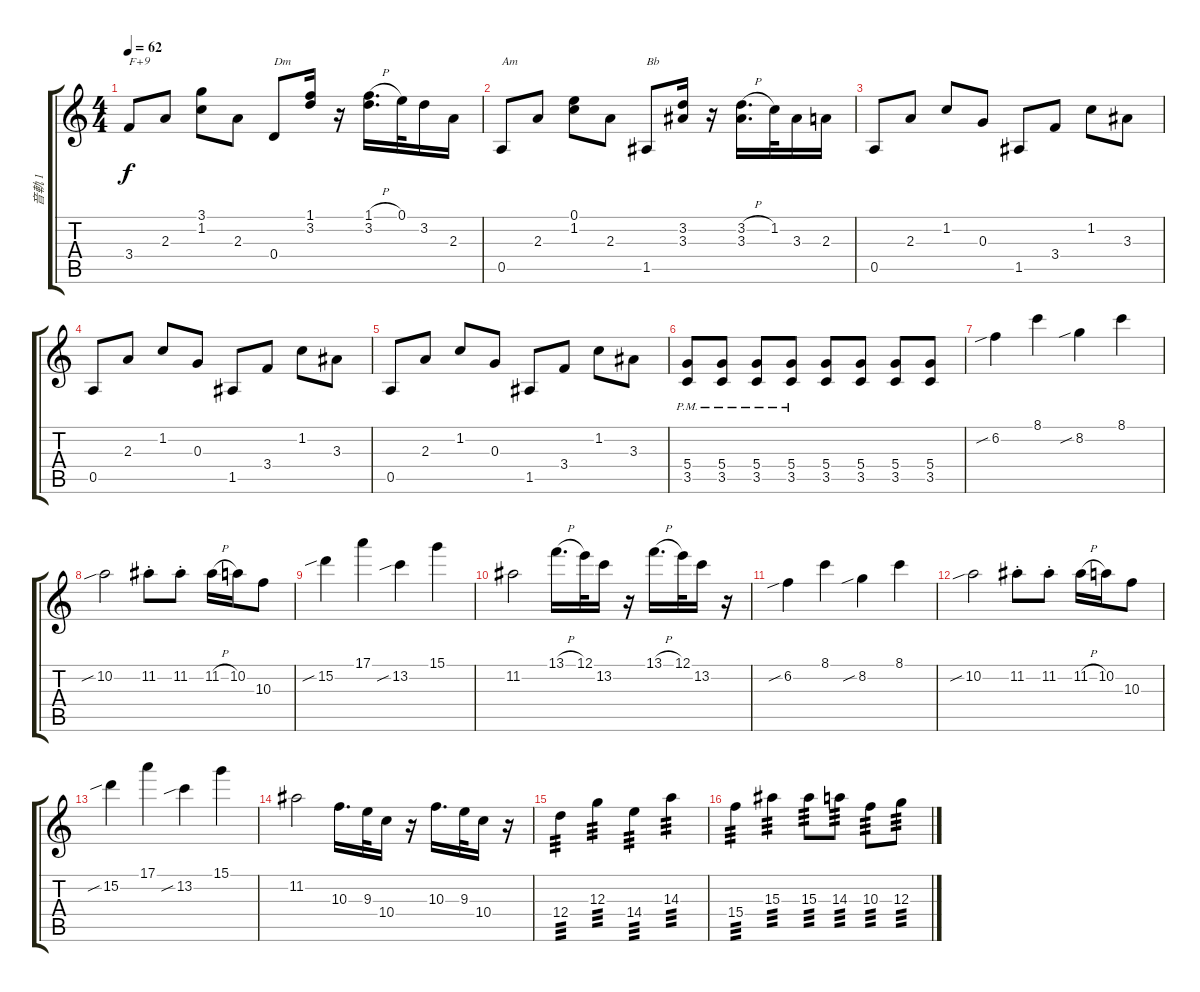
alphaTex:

\track ("音軌 1" "音軌 1") {instrument electricguitarjazz}
\staff {score tabs}
\tuning (E4 B3 G3 D3 A2 E2) {hide}
\ts (4 4)
\tempo 62
\clef g2
\ks c
3.4.8{txt "F+9" dy f} 2.3.8 (3.1 1.2).8 2.3.8 0.4.8{txt "Dm"} (1.1 3.2).16 r.16 (1.1{h} 3.2).16{d} 0.1.32 3.2.16 2.3.16 |
0.5.8{txt "Am"} 2.3.8 (0.1 1.2).8 2.3.8 1.5.8{txt "Bb"} (3.2 3.3).16 r.16 (3.2{h} 3.3).16{d} 1.2.32 3.3.16 2.3.16 |
0.5.8 2.3.8 1.2.8 0.3.8 1.5.8 3.4.8 1.2.8 3.3.8 |
0.5.8 2.3.8 1.2.8 0.3.8 1.5.8 3.4.8 1.2.8 3.3.8 |
0.5.8 2.3.8 1.2.8 0.3.8 1.5.8 3.4.8 1.2.8 3.3.8 |
(5.4{pm} 3.5{pm}).8{instrument overdrivenguitar} (5.4{pm} 3.5{pm}).8 (5.4{pm} 3.5{pm}).8 (5.4{pm} 3.5{pm}).8 (5.4 3.5).8 (5.4 3.5).8 (5.4 3.5).8 (5.4 3.5).8 |
6.2{sib}.4 8.1.4 8.2{sib}.4 8.1.4 |
10.2{sib}.2 11.2{st}.8 11.2{st}.8 11.2{h}.16 10.2.16 10.3.8 |
15.2{sib}.4 17.1.4 13.2{sib}.4 15.1.4 |
11.2.2 13.1{h}.16{d} 12.1.32 13.2.16 r.16 13.1{h}.16{d} 12.1.32 13.2.16 r.16 |
6.2{sib}.4 8.1.4 8.2{sib}.4 8.1.4 |
10.2{sib}.2 11.2{st}.8 11.2{st}.8 11.2{h}.16 10.2.16 10.3.8 |
15.2{sib}.4 17.1.4 13.2{sib}.4 15.1.4 |
11.2.2 10.3.16{d} 9.3.32 10.4.16 r.16 10.3.16{d} 9.3.32 10.4.16 r.16 |
12.4.4{tp 3} 12.3.4{tp 3} 14.4.4{tp 3} 14.3.4{tp 3} |
15.4.4{tp 3} 15.3.4{tp 3} 15.3.8{tp 3} 14.3.8{tp 3} 10.3.8{tp 3} 12.3.8{tp 3}
